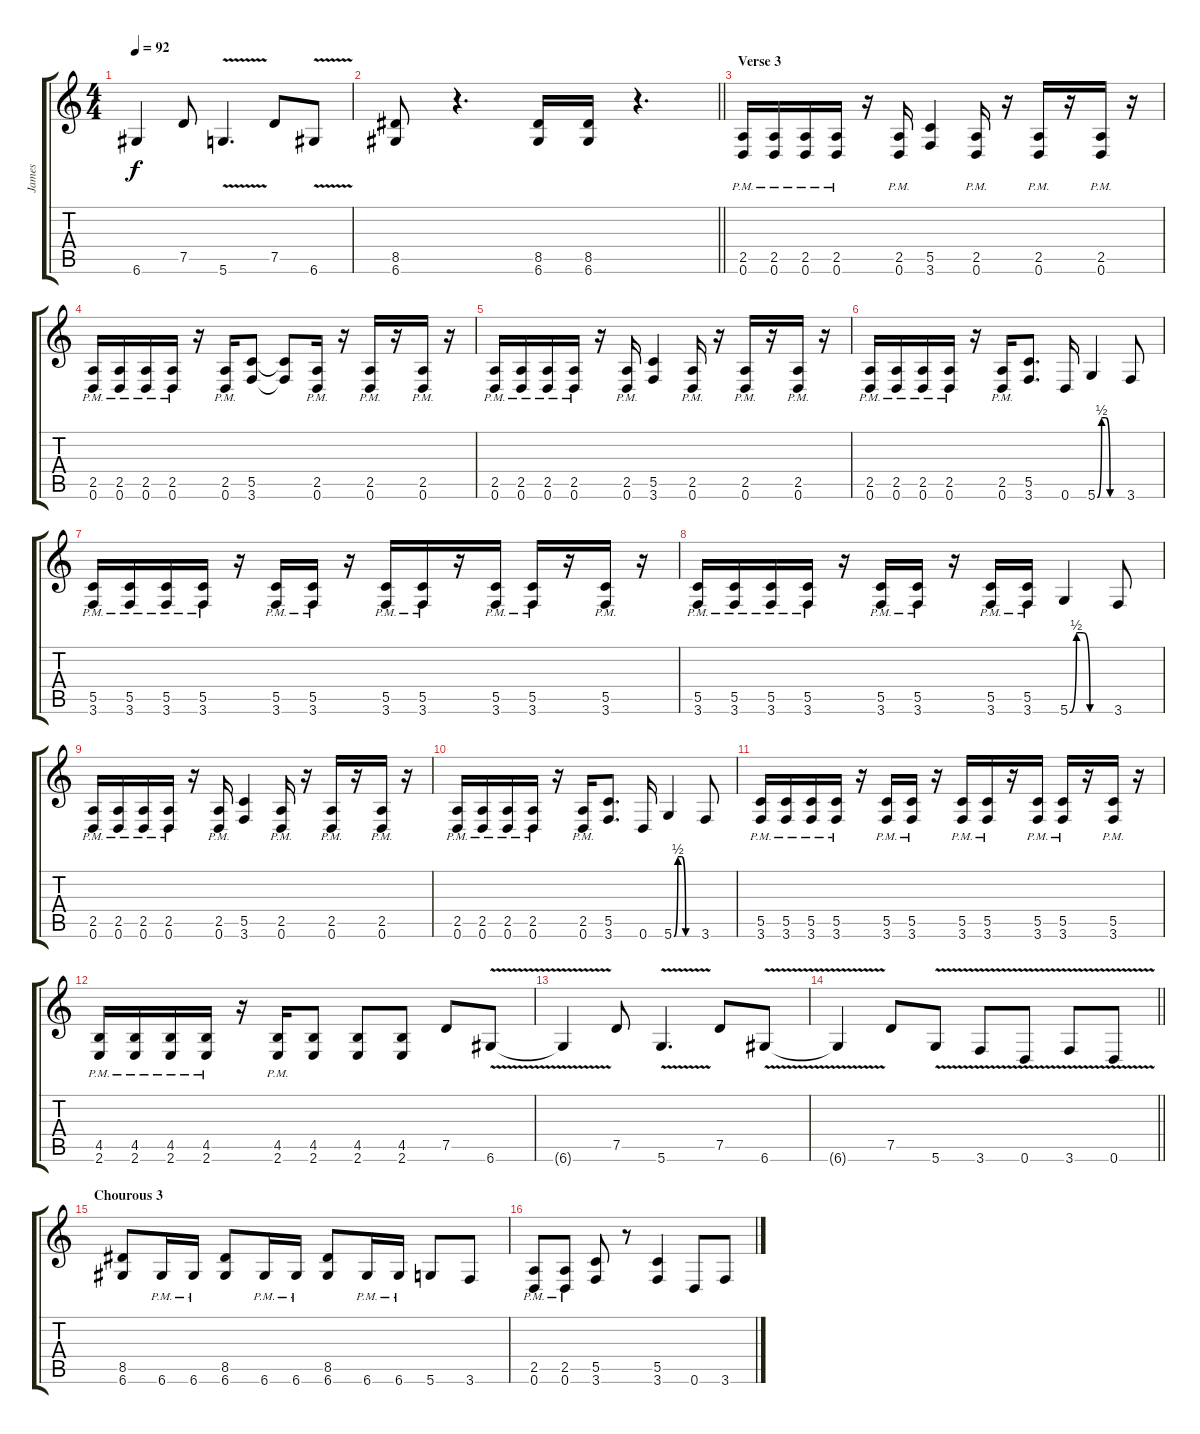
\track ("James" "James") {instrument distortionguitar}
\staff {score tabs}
\tuning (D4 A3 F3 C3 G2 D2) {hide}
\ts (4 4)
\tempo 92
\clef g2
\ks c
6.6{t}.4{dy f} 7.5.8 5.6{v}.4{d} 7.5.8 6.6{v}.8 |
\barLineRight lightlight
(8.5 6.6).8 r.4{d} (8.5 6.6).16 (8.5 6.6).16 r.4{d} |
\section ("" "Verse 3")
(2.5{pm} 0.6{pm}).16{volume 5} (2.5{pm} 0.6{pm}).16 (2.5{pm} 0.6{pm}).16 (2.5{pm} 0.6{pm}).16 r.16 (2.5{pm} 0.6{pm}).16 (5.5 3.6).4 (2.5{pm} 0.6{pm}).16 r.16 (2.5{pm} 0.6{pm}).16 r.16 (2.5{pm} 0.6{pm}).16 r.16 |
(2.5{pm} 0.6{pm}).16 (2.5{pm} 0.6{pm}).16 (2.5{pm} 0.6{pm}).16 (2.5{pm} 0.6{pm}).16 r.16 (2.5{pm} 0.6{pm}).16 (5.5 3.6).8 (5.5{t} 3.6{t}).8 (2.5{pm} 0.6{pm}).16 r.16 (2.5{pm} 0.6{pm}).16 r.16 (2.5{pm} 0.6{pm}).16 r.16 |
(2.5{pm} 0.6{pm}).16 (2.5{pm} 0.6{pm}).16 (2.5{pm} 0.6{pm}).16 (2.5{pm} 0.6{pm}).16 r.16 (2.5{pm} 0.6{pm}).16 (5.5 3.6).4 (2.5{pm} 0.6{pm}).16 r.16 (2.5{pm} 0.6{pm}).16 r.16 (2.5{pm} 0.6{pm}).16 r.16 |
(2.5{pm} 0.6{pm}).16 (2.5{pm} 0.6{pm}).16 (2.5{pm} 0.6{pm}).16 (2.5{pm} 0.6{pm}).16 r.16 (2.5{pm} 0.6{pm}).16 (5.5 3.6).8{d} 0.6.16 5.6{be (custom 0 0 10 2 20 2 30 0 60 0)}.4 3.6.8 |
(5.5{pm} 3.6{pm}).16 (5.5{pm} 3.6{pm}).16 (5.5{pm} 3.6{pm}).16 (5.5{pm} 3.6{pm}).16 r.16 (5.5{pm} 3.6{pm}).16 (5.5{pm} 3.6{pm}).16 r.16 (5.5{pm} 3.6{pm}).16 (5.5{pm} 3.6{pm}).16 r.16 (5.5{pm} 3.6{pm}).16 (5.5{pm} 3.6{pm}).16 r.16 (5.5{pm} 3.6{pm}).16 r.16 |
(5.5{pm} 3.6{pm}).16 (5.5{pm} 3.6{pm}).16 (5.5{pm} 3.6{pm}).16 (5.5{pm} 3.6{pm}).16 r.16 (5.5{pm} 3.6{pm}).16 (5.5{pm} 3.6{pm}).16 r.16 (5.5{pm} 3.6{pm}).16 (5.5{pm} 3.6{pm}).16 5.6{be (custom 0 0 10 2 20 2 30 0 60 0)}.4 3.6.8 |
(2.5{pm} 0.6{pm}).16 (2.5{pm} 0.6{pm}).16 (2.5{pm} 0.6{pm}).16 (2.5{pm} 0.6{pm}).16 r.16 (2.5{pm} 0.6{pm}).16 (5.5 3.6).4 (2.5{pm} 0.6{pm}).16 r.16 (2.5{pm} 0.6{pm}).16 r.16 (2.5{pm} 0.6{pm}).16 r.16 |
(2.5{pm} 0.6{pm}).16 (2.5{pm} 0.6{pm}).16 (2.5{pm} 0.6{pm}).16 (2.5{pm} 0.6{pm}).16 r.16 (2.5{pm} 0.6{pm}).16 (5.5 3.6).8{d} 0.6.16 5.6{be (custom 0 0 10 2 20 2 30 0 60 0)}.4 3.6.8 |
(5.5{pm} 3.6{pm}).16 (5.5{pm} 3.6{pm}).16 (5.5{pm} 3.6{pm}).16 (5.5{pm} 3.6{pm}).16 r.16 (5.5{pm} 3.6{pm}).16 (5.5{pm} 3.6{pm}).16 r.16 (5.5{pm} 3.6{pm}).16 (5.5{pm} 3.6{pm}).16 r.16 (5.5{pm} 3.6{pm}).16 (5.5{pm} 3.6{pm}).16 r.16 (5.5{pm} 3.6{pm}).16 r.16 |
(4.5{pm} 2.6{pm}).16 (4.5{pm} 2.6{pm}).16 (4.5{pm} 2.6{pm}).16 (4.5{pm} 2.6{pm}).16 r.16 (4.5{pm} 2.6{pm}).16 (4.5 2.6).8 (4.5 2.6).8 (4.5 2.6).8 7.5.8 6.6{v}.8 |
6.6{t}.4 7.5.8 5.6{v}.4{d} 7.5.8 6.6{v}.8 |
\barLineRight lightlight
6.6{t}.4 7.5.8 5.6{v}.8 3.6{v}.8 0.6{v}.8 3.6{v}.8 0.6{v}.8 |
\section ("" "Chourous 3")
(8.5 6.6).8 6.6{pm}.16 6.6{pm}.16 (8.5 6.6).8 6.6{pm}.16 6.6{pm}.16 (8.5 6.6).8 6.6{pm}.16 6.6{pm}.16 5.6.8 3.6.8 |
(2.5{pm} 0.6{pm}).8 (2.5{pm} 0.6{pm}).8 (5.5 3.6).8 r.8 (5.5 3.6).4 0.6.8 3.6.8
